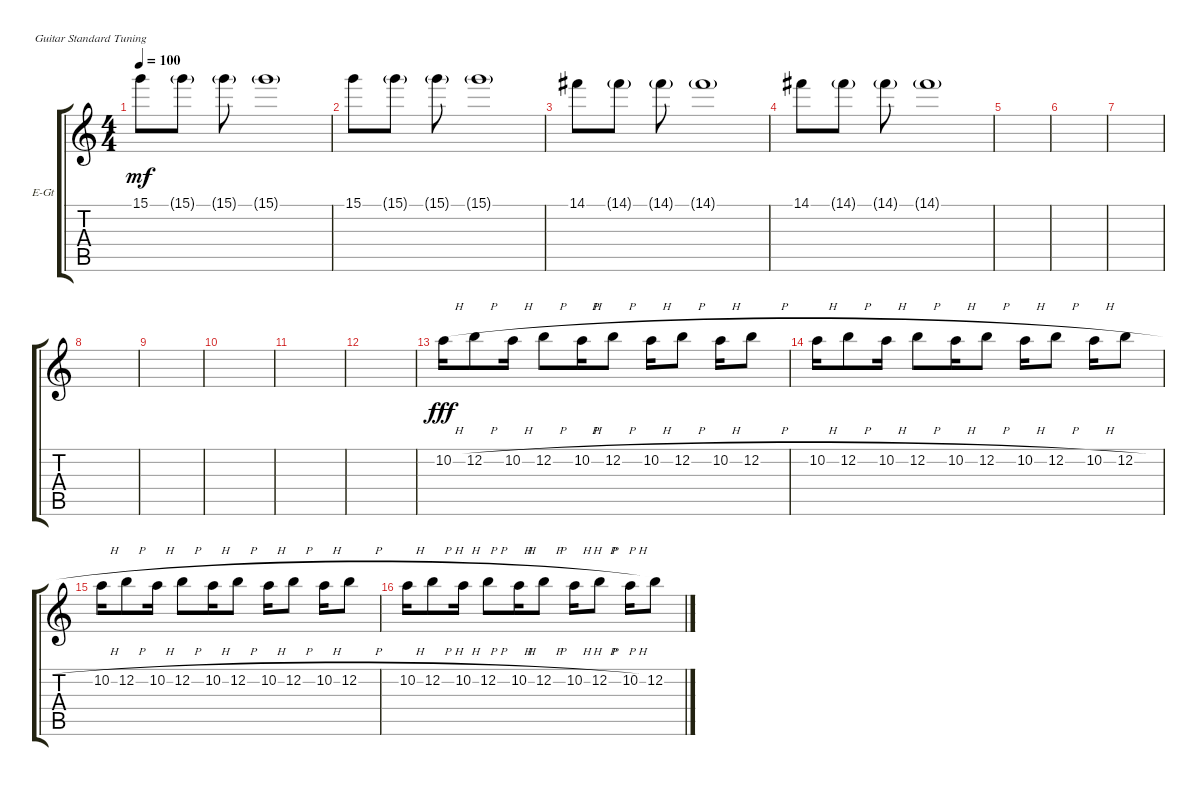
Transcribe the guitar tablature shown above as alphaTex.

\defaultSystemsLayout 4
\bracketExtendMode groupsimilarinstruments
\firstSystemTrackNameOrientation horizontal
\otherSystemsTrackNameOrientation horizontal
\track ("Electric Guitar" "E-Gt") {instrument overdrivenguitar}
\staff {score tabs}
\tuning (E4 B3 G3 D3 A2 E2)
\ts (4 4)
\tempo 100
\clef g2
\ks c
15.1.8{dy mf} 15.1{g}.8 15.1{g}.8 15.1{g}.1 |
15.1.8 15.1{g}.8 15.1{g}.8 15.1{g}.1 |
14.1.8 14.1{g}.8 14.1{g}.8 14.1{g}.1 |
14.1.8 14.1{g}.8 14.1{g}.8 14.1{g}.1 |
|
|
|
|
|
|
|
|
10.2{h}.16{dy fff} 12.2{h}.8 10.2{h}.16 12.2{h}.8 10.2{h}.16 12.2{h}.8 10.2{h}.16 12.2{h}.8 10.2{h}.16 12.2{h}.8 |
10.2{h}.16 12.2{h}.8 10.2{h}.16 12.2{h}.8 10.2{h}.16 12.2{h}.8 10.2{h}.16 12.2{h}.8 10.2{h}.16 12.2{h}.8 |
10.2{h}.16 12.2{h}.8 10.2{h}.16 12.2{h}.8 10.2{h}.16 12.2{h}.8 10.2{h}.16 12.2{h}.8 10.2{h}.16 12.2{h}.8 |
10.2{h}.16 12.2{h}.8 10.2{h}.16 12.2{h}.8 10.2{h}.16 12.2{h}.8 10.2{h}.16 12.2{h}.8 10.2{h}.16 12.2.8
